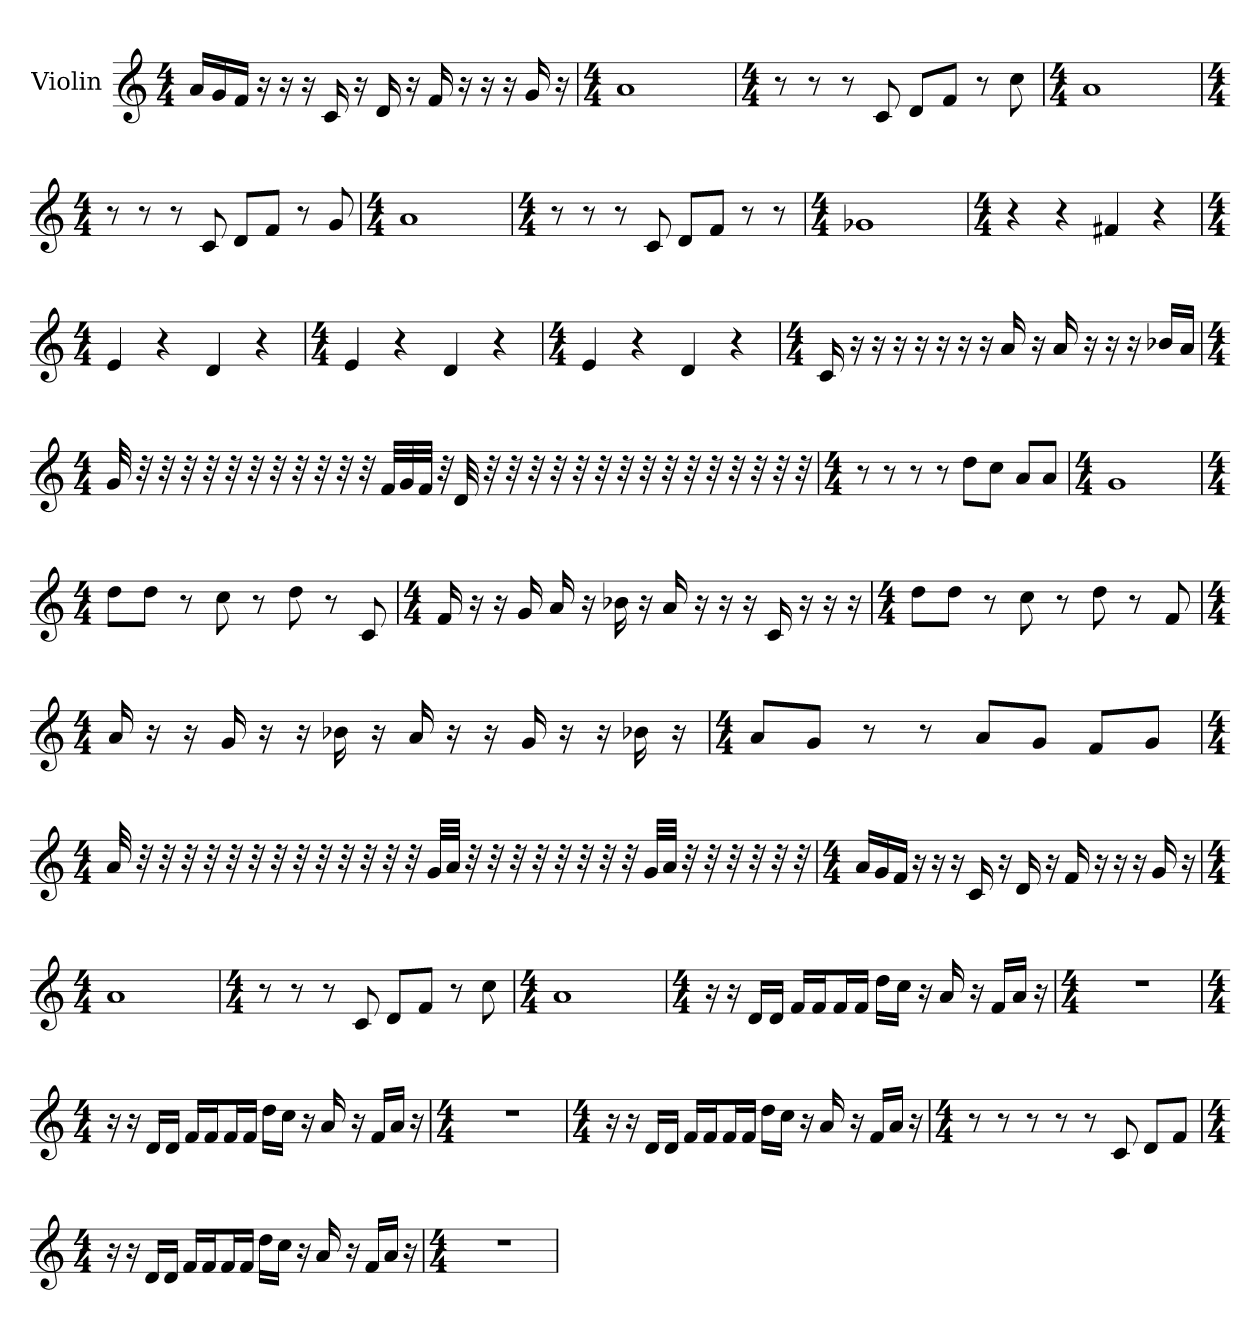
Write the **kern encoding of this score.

**kern
*part1
*staff1
*I"Violin
*I'Vln
*M4/4
=
16aLL
16g
16fJJ
16r
16r
16r
16c
16r
16d
16r
16f
16r
16r
16r
16g
16r
=
*M4/4
1a
=
*M4/4
8r
8r
8r
8c
8dL
8fJ
8r
8cc
=
*M4/4
1a
=
*M4/4
8r
8r
8r
8c
8dL
8fJ
8r
8g
=
*M4/4
1a
=
*M4/4
8r
8r
8r
8c
8dL
8fJ
8r
8r
=
*M4/4
1g-X
=
*M4/4
4r
4r
4f#X
4r
=
*M4/4
4e
4r
4d
4r
=
*M4/4
4e
4r
4d
4r
=
*M4/4
4e
4r
4d
4r
=
*M4/4
16c
16r
16r
16r
16r
16r
16r
16r
16a
16r
16a
16r
16r
16r
16b-XLL
16aJJ
=
*M4/4
32g
32r
32r
32r
32r
32r
32r
32r
32r
32r
32r
32r
32fLLL
32g
32fJJJ
32r
32d
32r
32r
32r
32r
32r
32r
32r
32r
32r
32r
32r
32r
32r
32r
32r
=
*M4/4
8r
8r
8r
8r
8ddL
8ccJ
8aL
8aJ
=
*M4/4
1g
=
*M4/4
8ddL
8ddJ
8r
8cc
8r
8dd
8r
8c
=
*M4/4
16f
16r
16r
16g
16a
16r
16b-X
16r
16a
16r
16r
16r
16c
16r
16r
16r
=
*M4/4
8ddL
8ddJ
8r
8cc
8r
8dd
8r
8f
=
*M4/4
16a
16r
16r
16g
16r
16r
16b-X
16r
16a
16r
16r
16g
16r
16r
16b-X
16r
=
*M4/4
8aL
8gJ
8r
8r
8aL
8gJ
8fL
8gJ
=
*M4/4
32a
32r
32r
32r
32r
32r
32r
32r
32r
32r
32r
32r
32r
32r
32gLLL
32aJJJ
32r
32r
32r
32r
32r
32r
32r
32r
32gLLL
32aJJJ
32r
32r
32r
32r
32r
32r
=
*M4/4
16aLL
16g
16fJJ
16r
16r
16r
16c
16r
16d
16r
16f
16r
16r
16r
16g
16r
=
*M4/4
1a
=
*M4/4
8r
8r
8r
8c
8dL
8fJ
8r
8cc
=
*M4/4
1a
=
*M4/4
16r
16r
16dLL
16dJJ
16fLL
16fJ
16fL
16fJJ
16ddLL
16ccJJ
16r
16a
16r
16fLL
16aJJ
16r
=
*M4/4
1r
=
*M4/4
16r
16r
16dLL
16dJJ
16fLL
16fJ
16fL
16fJJ
16ddLL
16ccJJ
16r
16a
16r
16fLL
16aJJ
16r
=
*M4/4
1r
=
*M4/4
16r
16r
16dLL
16dJJ
16fLL
16fJ
16fL
16fJJ
16ddLL
16ccJJ
16r
16a
16r
16fLL
16aJJ
16r
=
*M4/4
8r
8r
8r
8r
8r
8c
8dL
8fJ
=
*M4/4
16r
16r
16dLL
16dJJ
16fLL
16fJ
16fL
16fJJ
16ddLL
16ccJJ
16r
16a
16r
16fLL
16aJJ
16r
=
*M4/4
1r
=
*-
